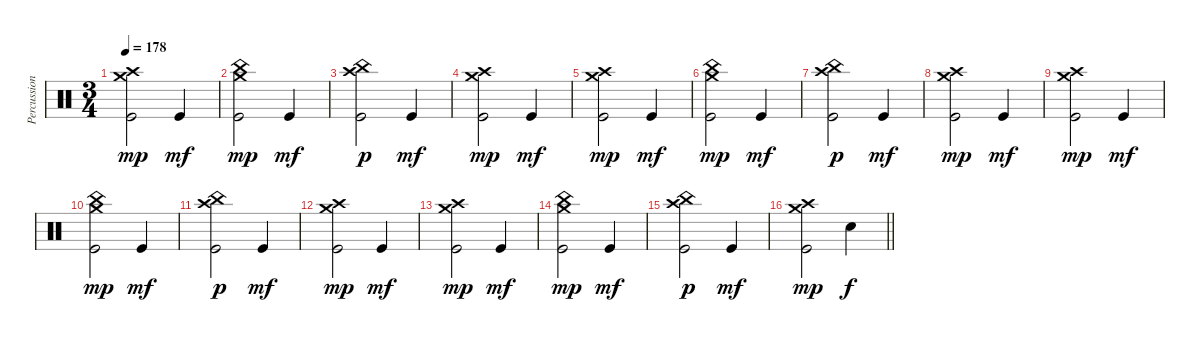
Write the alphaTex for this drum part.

\track ("Percussions" "Percussion") {instrument percussion}
\staff {score}
\articulation defaults
\ts (3 4)
\tempo 178
\clef neutral
\ks c
("Kick (hit)" "Crash high (hit)" "Crash medium (hit)").2{dy mp} "Kick (hit)".4{dy mf} |
("Kick (hit)" "China (hit)" "Crash medium (hit)").2{dy mp} "Kick (hit)".4{dy mf} |
("Kick (hit)" "China (hit)" "Crash high (hit)").2{dy p} "Kick (hit)".4{dy mf} |
("Kick (hit)" "Crash medium (hit)" "Crash high (hit)").2{dy mp} "Kick (hit)".4{dy mf} |
("Kick (hit)" "Crash high (hit)" "Crash medium (hit)").2{dy mp} "Kick (hit)".4{dy mf} |
("Kick (hit)" "China (hit)" "Crash medium (hit)").2{dy mp} "Kick (hit)".4{dy mf} |
("Kick (hit)" "China (hit)" "Crash high (hit)").2{dy p} "Kick (hit)".4{dy mf} |
("Kick (hit)" "Crash medium (hit)" "Crash high (hit)").2{dy mp} "Kick (hit)".4{dy mf} |
("Kick (hit)" "Crash high (hit)" "Crash medium (hit)").2{dy mp} "Kick (hit)".4{dy mf} |
("Kick (hit)" "China (hit)" "Crash medium (hit)").2{dy mp} "Kick (hit)".4{dy mf} |
("Kick (hit)" "China (hit)" "Crash high (hit)").2{dy p} "Kick (hit)".4{dy mf} |
("Kick (hit)" "Crash medium (hit)" "Crash high (hit)").2{dy mp} "Kick (hit)".4{dy mf} |
("Kick (hit)" "Crash high (hit)" "Crash medium (hit)").2{dy mp} "Kick (hit)".4{dy mf} |
("Kick (hit)" "China (hit)" "Crash medium (hit)").2{dy mp} "Kick (hit)".4{dy mf} |
("Kick (hit)" "China (hit)" "Crash high (hit)").2{dy p} "Kick (hit)".4{dy mf} |
\barLineRight lightlight
("Kick (hit)" "Crash medium (hit)" "Crash high (hit)").2{dy mp} "Electric Snare (hit)".4{dy f}
